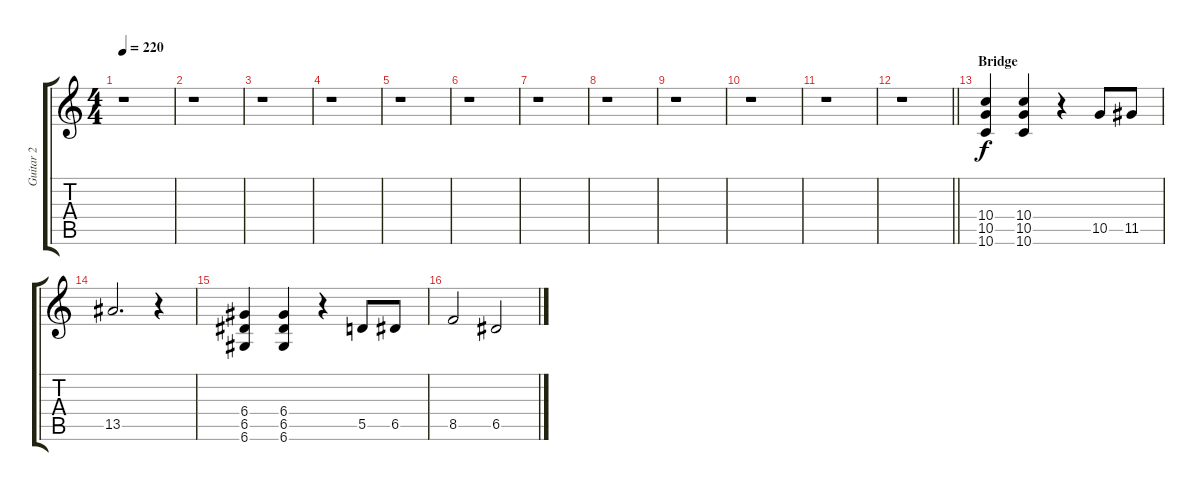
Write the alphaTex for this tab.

\track ("Guitar 2" "Guitar 2") {instrument distortionguitar}
\staff {score tabs}
\tuning (E4 B3 G3 D3 A2 D2) {hide}
\ts (4 4)
\tempo 220
\clef g2
\ks c
r.1{dy f} |
r.1 |
r.1 |
r.1 |
r.1 |
r.1 |
r.1 |
r.1 |
r.1 |
r.1 |
r.1 |
\barLineRight lightlight
r.1 |
\section ("" "Bridge")
(10.4 10.5 10.6).4 (10.4 10.5 10.6).4 r.4 10.5.8 11.5.8 |
13.5.2{d} r.4 |
(6.4 6.5 6.6).4 (6.4 6.5 6.6).4 r.4 5.5.8 6.5.8 |
8.5.2 6.5.2
